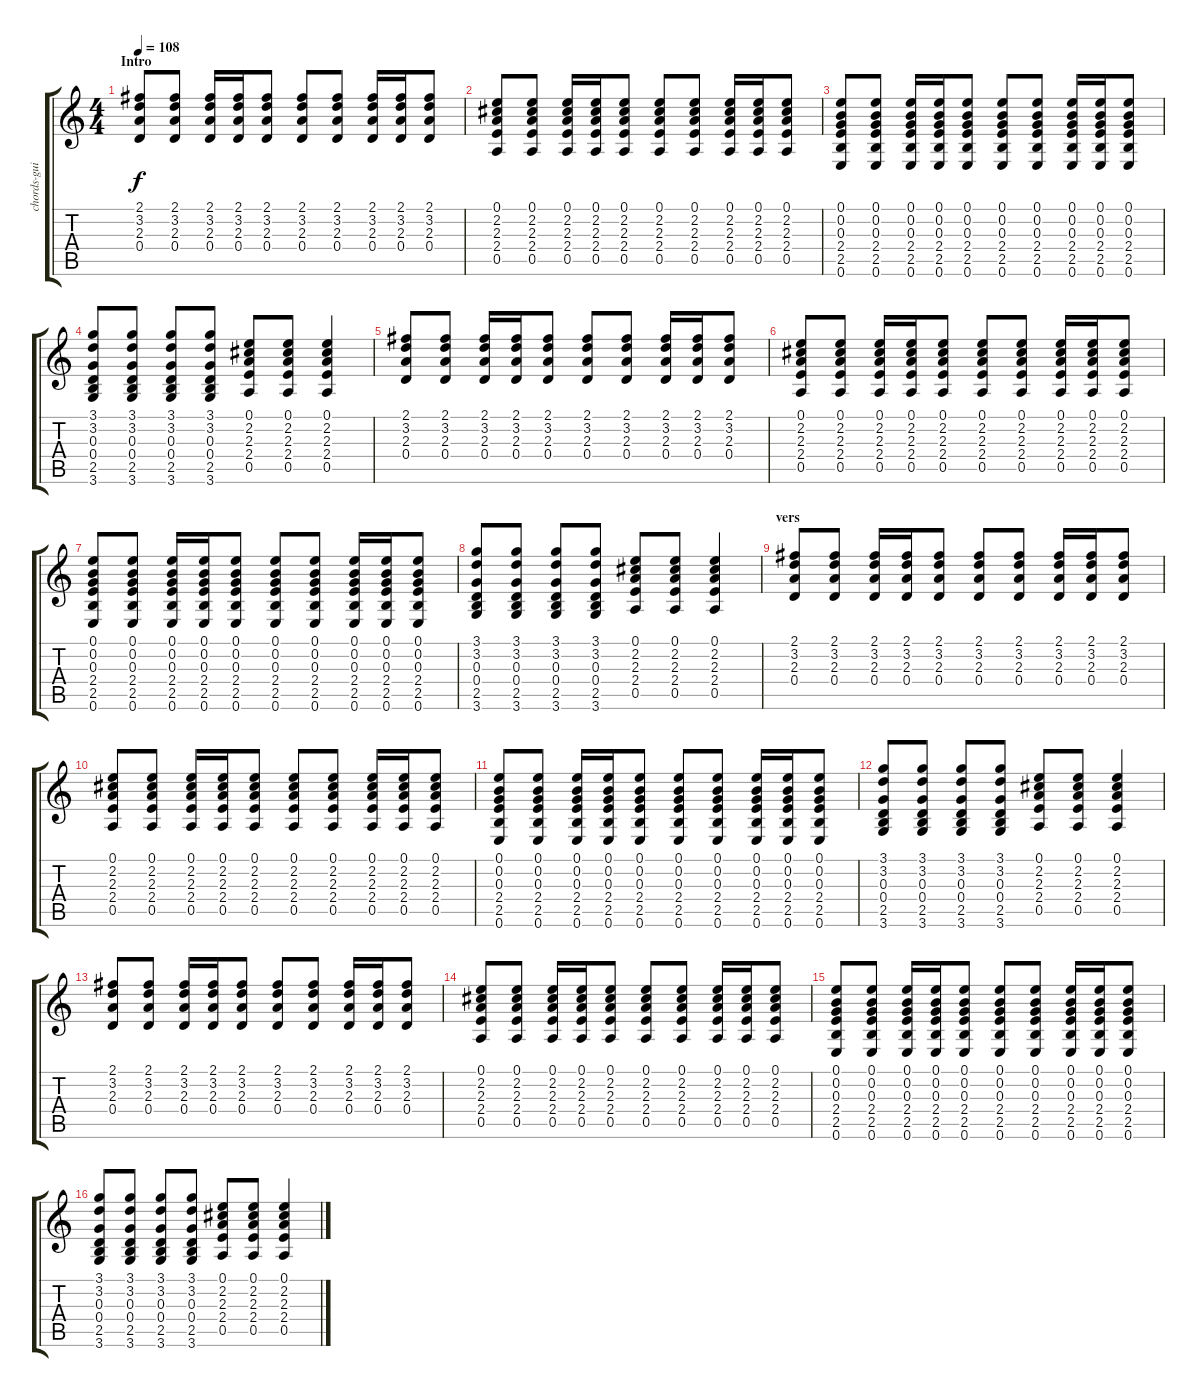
\track ("chords-guitar" "chords-gui") {instrument acousticguitarsteel}
\staff {score tabs}
\tuning (E4 B3 G3 D3 A2 E2) {hide}
\ts (4 4)
\section ("" "Intro")
\tempo 108
\clef g2
\ks c
(2.1 3.2 2.3 0.4).8{dy f instrument acousticguitarsteel} (2.1 3.2 2.3 0.4).8 (2.1 3.2 2.3 0.4).16 (2.1 3.2 2.3 0.4).16 (2.1 3.2 2.3 0.4).8 (2.1 3.2 2.3 0.4).8 (2.1 3.2 2.3 0.4).8 (2.1 3.2 2.3 0.4).16 (2.1 3.2 2.3 0.4).16 (2.1 3.2 2.3 0.4).8 |
(0.1 2.2 2.3 2.4 0.5).8 (0.1 2.2 2.3 2.4 0.5).8 (0.1 2.2 2.3 2.4 0.5).16 (0.1 2.2 2.3 2.4 0.5).16 (0.1 2.2 2.3 2.4 0.5).8 (0.1 2.2 2.3 2.4 0.5).8 (0.1 2.2 2.3 2.4 0.5).8 (0.1 2.2 2.3 2.4 0.5).16 (0.1 2.2 2.3 2.4 0.5).16 (0.1 2.2 2.3 2.4 0.5).8 |
(0.1 0.2 0.3 2.4 2.5 0.6).8 (0.1 0.2 0.3 2.4 2.5 0.6).8 (0.1 0.2 0.3 2.4 2.5 0.6).16 (0.1 0.2 0.3 2.4 2.5 0.6).16 (0.1 0.2 0.3 2.4 2.5 0.6).8 (0.1 0.2 0.3 2.4 2.5 0.6).8 (0.1 0.2 0.3 2.4 2.5 0.6).8 (0.1 0.2 0.3 2.4 2.5 0.6).16 (0.1 0.2 0.3 2.4 2.5 0.6).16 (0.1 0.2 0.3 2.4 2.5 0.6).8 |
(3.1 3.2 0.3 0.4 2.5 3.6).8 (3.1 3.2 0.3 0.4 2.5 3.6).8 (3.1 3.2 0.3 0.4 2.5 3.6).8 (3.1 3.2 0.3 0.4 2.5 3.6).8 (0.1 2.2 2.3 2.4 0.5).8 (0.1 2.2 2.3 2.4 0.5).8 (0.1 2.2 2.3 2.4 0.5).4 |
(2.1 3.2 2.3 0.4).8 (2.1 3.2 2.3 0.4).8 (2.1 3.2 2.3 0.4).16 (2.1 3.2 2.3 0.4).16 (2.1 3.2 2.3 0.4).8 (2.1 3.2 2.3 0.4).8 (2.1 3.2 2.3 0.4).8 (2.1 3.2 2.3 0.4).16 (2.1 3.2 2.3 0.4).16 (2.1 3.2 2.3 0.4).8 |
(0.1 2.2 2.3 2.4 0.5).8 (0.1 2.2 2.3 2.4 0.5).8 (0.1 2.2 2.3 2.4 0.5).16 (0.1 2.2 2.3 2.4 0.5).16 (0.1 2.2 2.3 2.4 0.5).8 (0.1 2.2 2.3 2.4 0.5).8 (0.1 2.2 2.3 2.4 0.5).8 (0.1 2.2 2.3 2.4 0.5).16 (0.1 2.2 2.3 2.4 0.5).16 (0.1 2.2 2.3 2.4 0.5).8 |
(0.1 0.2 0.3 2.4 2.5 0.6).8 (0.1 0.2 0.3 2.4 2.5 0.6).8 (0.1 0.2 0.3 2.4 2.5 0.6).16 (0.1 0.2 0.3 2.4 2.5 0.6).16 (0.1 0.2 0.3 2.4 2.5 0.6).8 (0.1 0.2 0.3 2.4 2.5 0.6).8 (0.1 0.2 0.3 2.4 2.5 0.6).8 (0.1 0.2 0.3 2.4 2.5 0.6).16 (0.1 0.2 0.3 2.4 2.5 0.6).16 (0.1 0.2 0.3 2.4 2.5 0.6).8 |
(3.1 3.2 0.3 0.4 2.5 3.6).8 (3.1 3.2 0.3 0.4 2.5 3.6).8 (3.1 3.2 0.3 0.4 2.5 3.6).8 (3.1 3.2 0.3 0.4 2.5 3.6).8 (0.1 2.2 2.3 2.4 0.5).8 (0.1 2.2 2.3 2.4 0.5).8 (0.1 2.2 2.3 2.4 0.5).4 |
\section ("" "vers")
(2.1 3.2 2.3 0.4).8 (2.1 3.2 2.3 0.4).8 (2.1 3.2 2.3 0.4).16 (2.1 3.2 2.3 0.4).16 (2.1 3.2 2.3 0.4).8 (2.1 3.2 2.3 0.4).8 (2.1 3.2 2.3 0.4).8 (2.1 3.2 2.3 0.4).16 (2.1 3.2 2.3 0.4).16 (2.1 3.2 2.3 0.4).8 |
(0.1 2.2 2.3 2.4 0.5).8 (0.1 2.2 2.3 2.4 0.5).8 (0.1 2.2 2.3 2.4 0.5).16 (0.1 2.2 2.3 2.4 0.5).16 (0.1 2.2 2.3 2.4 0.5).8 (0.1 2.2 2.3 2.4 0.5).8 (0.1 2.2 2.3 2.4 0.5).8 (0.1 2.2 2.3 2.4 0.5).16 (0.1 2.2 2.3 2.4 0.5).16 (0.1 2.2 2.3 2.4 0.5).8 |
(0.1 0.2 0.3 2.4 2.5 0.6).8 (0.1 0.2 0.3 2.4 2.5 0.6).8 (0.1 0.2 0.3 2.4 2.5 0.6).16 (0.1 0.2 0.3 2.4 2.5 0.6).16 (0.1 0.2 0.3 2.4 2.5 0.6).8 (0.1 0.2 0.3 2.4 2.5 0.6).8 (0.1 0.2 0.3 2.4 2.5 0.6).8 (0.1 0.2 0.3 2.4 2.5 0.6).16 (0.1 0.2 0.3 2.4 2.5 0.6).16 (0.1 0.2 0.3 2.4 2.5 0.6).8 |
(3.1 3.2 0.3 0.4 2.5 3.6).8 (3.1 3.2 0.3 0.4 2.5 3.6).8 (3.1 3.2 0.3 0.4 2.5 3.6).8 (3.1 3.2 0.3 0.4 2.5 3.6).8 (0.1 2.2 2.3 2.4 0.5).8 (0.1 2.2 2.3 2.4 0.5).8 (0.1 2.2 2.3 2.4 0.5).4 |
(2.1 3.2 2.3 0.4).8 (2.1 3.2 2.3 0.4).8 (2.1 3.2 2.3 0.4).16 (2.1 3.2 2.3 0.4).16 (2.1 3.2 2.3 0.4).8 (2.1 3.2 2.3 0.4).8 (2.1 3.2 2.3 0.4).8 (2.1 3.2 2.3 0.4).16 (2.1 3.2 2.3 0.4).16 (2.1 3.2 2.3 0.4).8 |
(0.1 2.2 2.3 2.4 0.5).8 (0.1 2.2 2.3 2.4 0.5).8 (0.1 2.2 2.3 2.4 0.5).16 (0.1 2.2 2.3 2.4 0.5).16 (0.1 2.2 2.3 2.4 0.5).8 (0.1 2.2 2.3 2.4 0.5).8 (0.1 2.2 2.3 2.4 0.5).8 (0.1 2.2 2.3 2.4 0.5).16 (0.1 2.2 2.3 2.4 0.5).16 (0.1 2.2 2.3 2.4 0.5).8 |
(0.1 0.2 0.3 2.4 2.5 0.6).8 (0.1 0.2 0.3 2.4 2.5 0.6).8 (0.1 0.2 0.3 2.4 2.5 0.6).16 (0.1 0.2 0.3 2.4 2.5 0.6).16 (0.1 0.2 0.3 2.4 2.5 0.6).8 (0.1 0.2 0.3 2.4 2.5 0.6).8 (0.1 0.2 0.3 2.4 2.5 0.6).8 (0.1 0.2 0.3 2.4 2.5 0.6).16 (0.1 0.2 0.3 2.4 2.5 0.6).16 (0.1 0.2 0.3 2.4 2.5 0.6).8 |
(3.1 3.2 0.3 0.4 2.5 3.6).8 (3.1 3.2 0.3 0.4 2.5 3.6).8 (3.1 3.2 0.3 0.4 2.5 3.6).8 (3.1 3.2 0.3 0.4 2.5 3.6).8 (0.1 2.2 2.3 2.4 0.5).8 (0.1 2.2 2.3 2.4 0.5).8 (0.1 2.2 2.3 2.4 0.5).4
